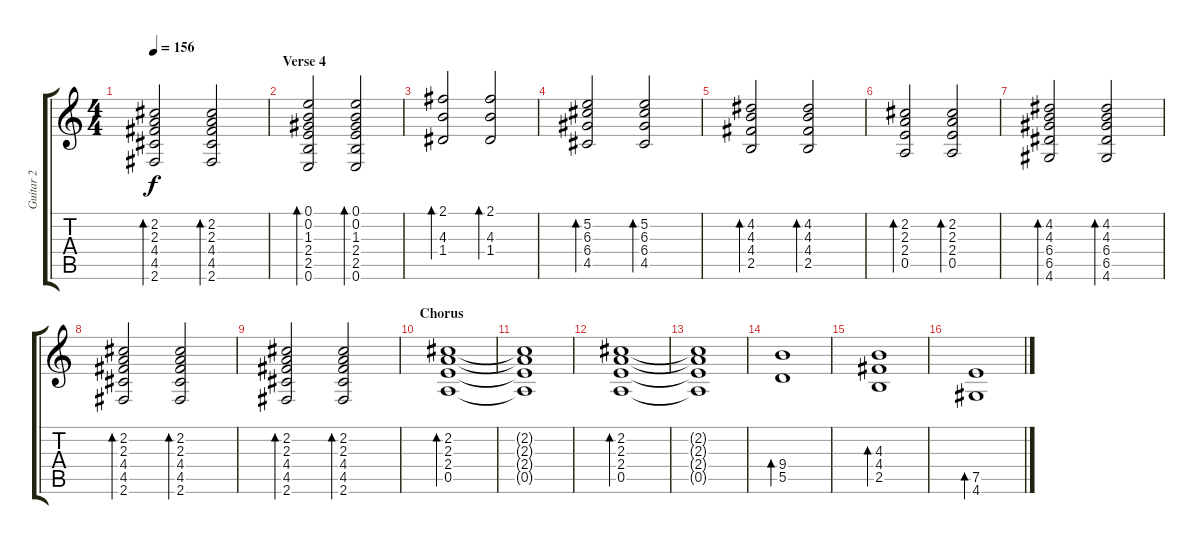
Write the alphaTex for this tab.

\track ("Guitar 2" "Guitar 2") {instrument acousticguitarnylon}
\staff {score tabs}
\tuning (E4 B3 G3 D3 A2 E2) {hide}
\ts (4 4)
\tempo 156
\clef g2
\ks c
(2.2 2.3 4.4 4.5 2.6).2{bd 60 dy f} (2.2 2.3 4.4 4.5 2.6).2{bd 60} |
\section ("" "Verse 4")
(0.1 0.2 1.3 2.4 2.5 0.6).2{bd 60} (0.1 0.2 1.3 2.4 2.5 0.6).2{bd 60} |
(2.1 4.3 1.4).2{bd 60} (2.1 4.3 1.4).2{bd 60} |
(5.2 6.3 6.4 4.5).2{bd 60} (5.2 6.3 6.4 4.5).2{bd 60} |
(4.2 4.3 4.4 2.5).2{bd 60} (4.2 4.3 4.4 2.5).2{bd 60} |
(2.2 2.3 2.4 0.5).2{bd 60} (2.2 2.3 2.4 0.5).2{bd 60} |
(4.2 4.3 6.4 6.5 4.6).2{bd 60} (4.2 4.3 6.4 6.5 4.6).2{bd 60} |
(2.2 2.3 4.4 4.5 2.6).2{bd 60} (2.2 2.3 4.4 4.5 2.6).2{bd 60} |
(2.2 2.3 4.4 4.5 2.6).2{bd 60} (2.2 2.3 4.4 4.5 2.6).2{bd 60} |
\section ("" "Chorus")
(2.2 2.3 2.4 0.5).1{bd 60} |
(2.2{t} 2.3{t} 2.4{t} 0.5{t}).1 |
(2.2 2.3 2.4 0.5).1{bd 60} |
(2.2{t} 2.3{t} 2.4{t} 0.5{t}).1 |
(9.4 5.5).1{bd 60} |
(4.3 4.4 2.5).1{bd 60} |
(7.5 4.6).1{bd 60}
